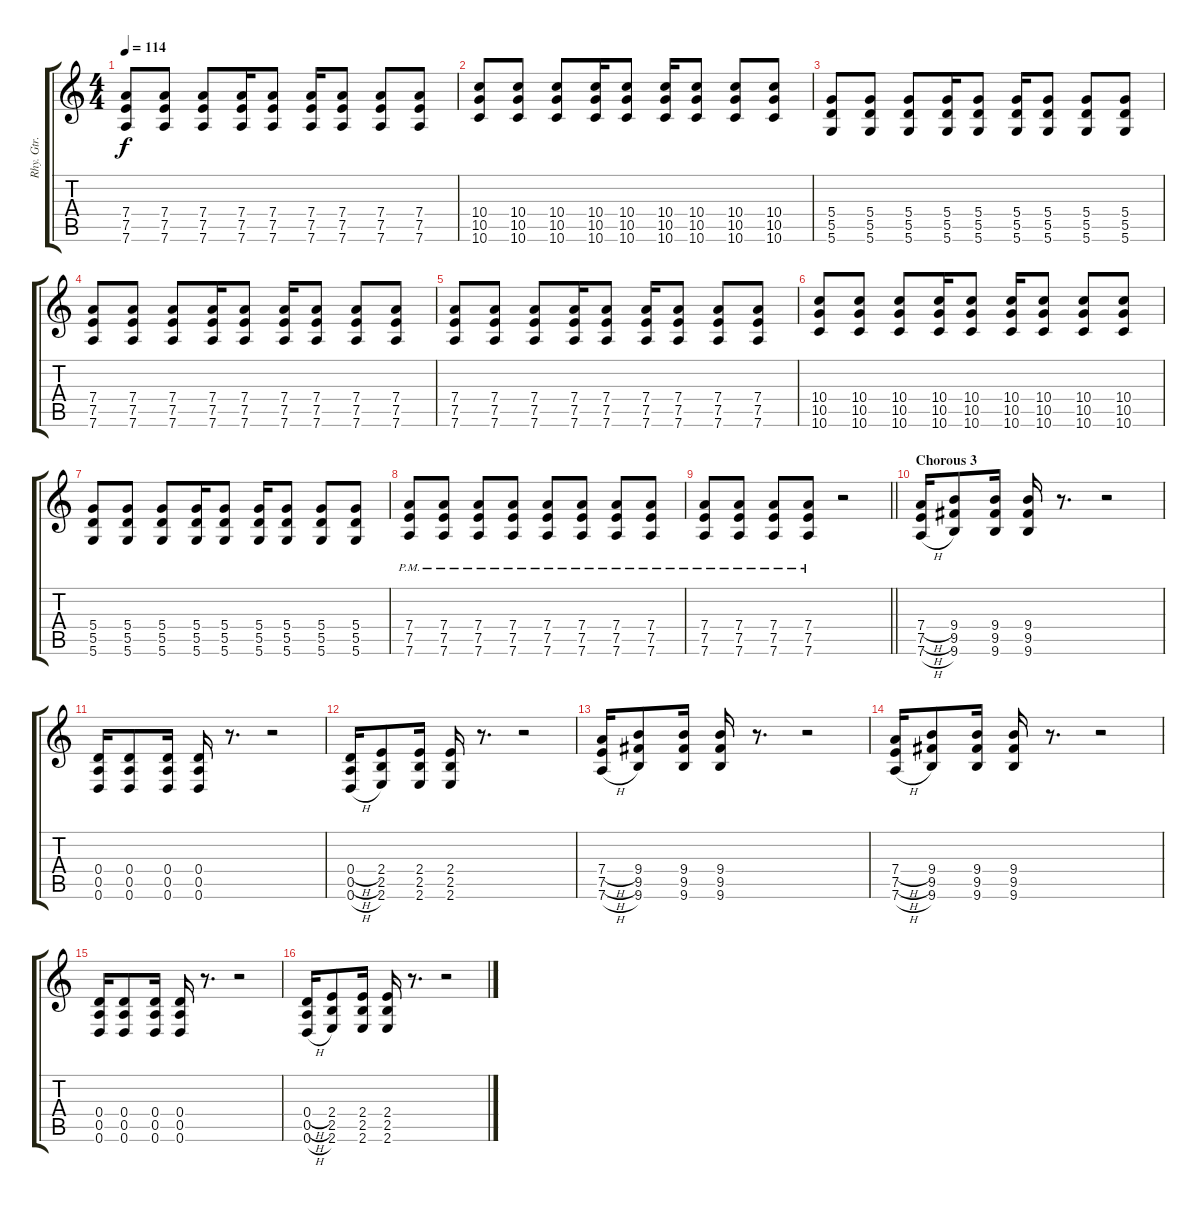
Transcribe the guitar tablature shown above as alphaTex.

\track ("Rhy. Gtr. 2" "Rhy. Gtr. ") {instrument distortionguitar}
\staff {score tabs}
\tuning (E4 B3 G3 D3 A2 D2) {hide}
\ts (4 4)
\tempo 114
\clef g2
\ks c
(7.4 7.5 7.6).8{dy f} (7.4 7.5 7.6).8 (7.4 7.5 7.6).8 (7.4 7.5 7.6).16 (7.4 7.5 7.6).8 (7.4 7.5 7.6).16 (7.4 7.5 7.6).8 (7.4 7.5 7.6).8 (7.4 7.5 7.6).8 |
(10.4 10.5 10.6).8 (10.4 10.5 10.6).8 (10.4 10.5 10.6).8 (10.4 10.5 10.6).16 (10.4 10.5 10.6).8 (10.4 10.5 10.6).16 (10.4 10.5 10.6).8 (10.4 10.5 10.6).8 (10.4 10.5 10.6).8 |
(5.4 5.5 5.6).8 (5.4 5.5 5.6).8 (5.4 5.5 5.6).8 (5.4 5.5 5.6).16 (5.4 5.5 5.6).8 (5.4 5.5 5.6).16 (5.4 5.5 5.6).8 (5.4 5.5 5.6).8 (5.4 5.5 5.6).8 |
(7.4 7.5 7.6).8 (7.4 7.5 7.6).8 (7.4 7.5 7.6).8 (7.4 7.5 7.6).16 (7.4 7.5 7.6).8 (7.4 7.5 7.6).16 (7.4 7.5 7.6).8 (7.4 7.5 7.6).8 (7.4 7.5 7.6).8 |
(7.4 7.5 7.6).8 (7.4 7.5 7.6).8 (7.4 7.5 7.6).8 (7.4 7.5 7.6).16 (7.4 7.5 7.6).8 (7.4 7.5 7.6).16 (7.4 7.5 7.6).8 (7.4 7.5 7.6).8 (7.4 7.5 7.6).8 |
(10.4 10.5 10.6).8 (10.4 10.5 10.6).8 (10.4 10.5 10.6).8 (10.4 10.5 10.6).16 (10.4 10.5 10.6).8 (10.4 10.5 10.6).16 (10.4 10.5 10.6).8 (10.4 10.5 10.6).8 (10.4 10.5 10.6).8 |
(5.4 5.5 5.6).8 (5.4 5.5 5.6).8 (5.4 5.5 5.6).8 (5.4 5.5 5.6).16 (5.4 5.5 5.6).8 (5.4 5.5 5.6).16 (5.4 5.5 5.6).8 (5.4 5.5 5.6).8 (5.4 5.5 5.6).8 |
(7.4{pm} 7.5{pm} 7.6{pm}).8 (7.4{pm} 7.5{pm} 7.6{pm}).8 (7.4{pm} 7.5{pm} 7.6{pm}).8 (7.4{pm} 7.5{pm} 7.6{pm}).8 (7.4{pm} 7.5{pm} 7.6{pm}).8 (7.4{pm} 7.5{pm} 7.6{pm}).8 (7.4{pm} 7.5{pm} 7.6{pm}).8 (7.4{pm} 7.5{pm} 7.6{pm}).8 |
\barLineRight lightlight
(7.4{pm} 7.5{pm} 7.6{pm}).8 (7.4{pm} 7.5{pm} 7.6{pm}).8 (7.4{pm} 7.5{pm} 7.6{pm}).8 (7.4{pm} 7.5{pm} 7.6{pm}).8 r.2 |
\section ("" "Chorous 3")
(7.4{h} 7.5{h} 7.6{h}).16 (9.4 9.5 9.6).8 (9.4 9.5 9.6).16 (9.4 9.5 9.6).16 r.8{d} r.2 |
(0.4 0.5 0.6).16 (0.4 0.5 0.6).8 (0.4 0.5 0.6).16 (0.4 0.5 0.6).16 r.8{d} r.2 |
(0.4{h} 0.5{h} 0.6{h}).16 (2.4 2.5 2.6).8 (2.4 2.5 2.6).16 (2.4 2.5 2.6).16 r.8{d} r.2 |
(7.4{h} 7.5{h} 7.6{h}).16 (9.4 9.5 9.6).8 (9.4 9.5 9.6).16 (9.4 9.5 9.6).16 r.8{d} r.2 |
(7.4{h} 7.5{h} 7.6{h}).16 (9.4 9.5 9.6).8 (9.4 9.5 9.6).16 (9.4 9.5 9.6).16 r.8{d} r.2 |
(0.4 0.5 0.6).16 (0.4 0.5 0.6).8 (0.4 0.5 0.6).16 (0.4 0.5 0.6).16 r.8{d} r.2 |
(0.4{h} 0.5{h} 0.6{h}).16 (2.4 2.5 2.6).8 (2.4 2.5 2.6).16 (2.4 2.5 2.6).16 r.8{d} r.2
